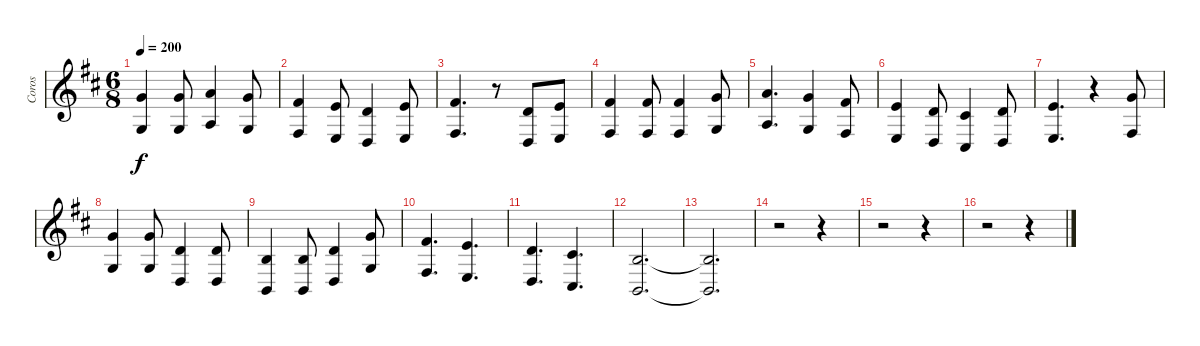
\track ("Coros" "Coros") {instrument choiraahs}
\staff {score}
\tuning (E4 B3 G3 D3 A2 E2) {hide}
\ts (6 8)
\tempo 200
\clef g2
\ks bminor
(3.1 0.3).4{dy f} (3.1 0.3).8 (5.1 2.3).4 (3.1 0.3).8 |
(2.1 4.4).4 (0.1 2.4).8 (3.2 0.4).4 (0.1 2.4).8 |
(2.1 4.4).4{d} r.8 (3.2 0.4).8 (0.1 2.4).8 |
(2.1 4.4).4 (2.1 4.4).8 (2.1 4.4).4 (3.1 0.3).8 |
(5.1 2.3).4{d} (3.1 0.3).4 (2.1 4.4).8 |
(0.1 2.4).4 (3.2 0.4).8 (2.2 4.5).4 (3.2 0.4).8 |
(0.1 2.4).4{d} r.4 (3.1 4.4).8 |
(3.1 5.4).4 (3.1 5.4).8 (3.2 0.4).4 (3.2 0.4).8 |
(0.2 2.5).4 (0.2 2.5).8 (3.2 0.4).4 (3.1 0.3).8 |
(2.1 4.4).4{d} (0.1 2.4).4{d} |
(3.2 0.4).4{d} (2.2 4.5).4{d} |
(0.2 2.5).2{d} |
(0.2{t} 2.5{t}).2{d} |
r.2 r.4 |
r.2 r.4 |
r.2 r.4
